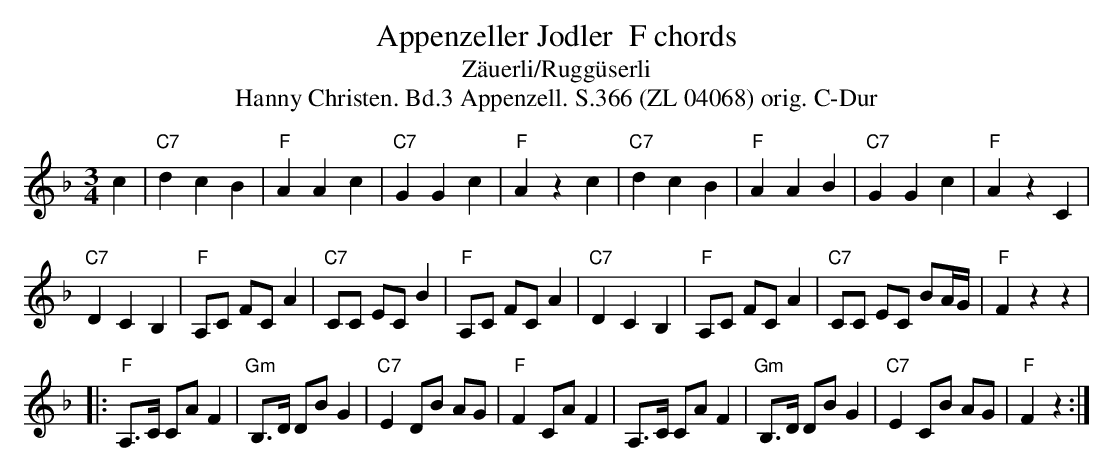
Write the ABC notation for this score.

X:1
T:Appenzeller Jodler  F chords
T:Zäuerli/Ruggüserli
T:Hanny Christen. Bd.3 Appenzell. S.366 (ZL 04068) orig. C-Dur
M:3/4
L:1/4
K:Fmaj%%MIDI gchordon
c | "C7"d c B | "F"A A c | "C7"G G c | "F"A z c | "C7"d c B | "F"A A B | "C7"G G c | "F"A z C |
"C7"D C B, | [L:1/8] "F"A,C FC A2 | "C7"CC EC B2 | "F"A,C FC A2 |"C7"D2 C2 B,2 | "F"A,C FC A2 | "C7"CC EC BA/2G/2 | "F"F2 z2 z2 |
|: "F"A,>C CA F2 | "Gm"B,>D DB G2 | "C7"E2 DB AG | "F"F2 CA F2 | \
A,>C CA F2 | "Gm"B,>D DB G2 | "C7"E2 CB AG | "F"F2 z2 :|
